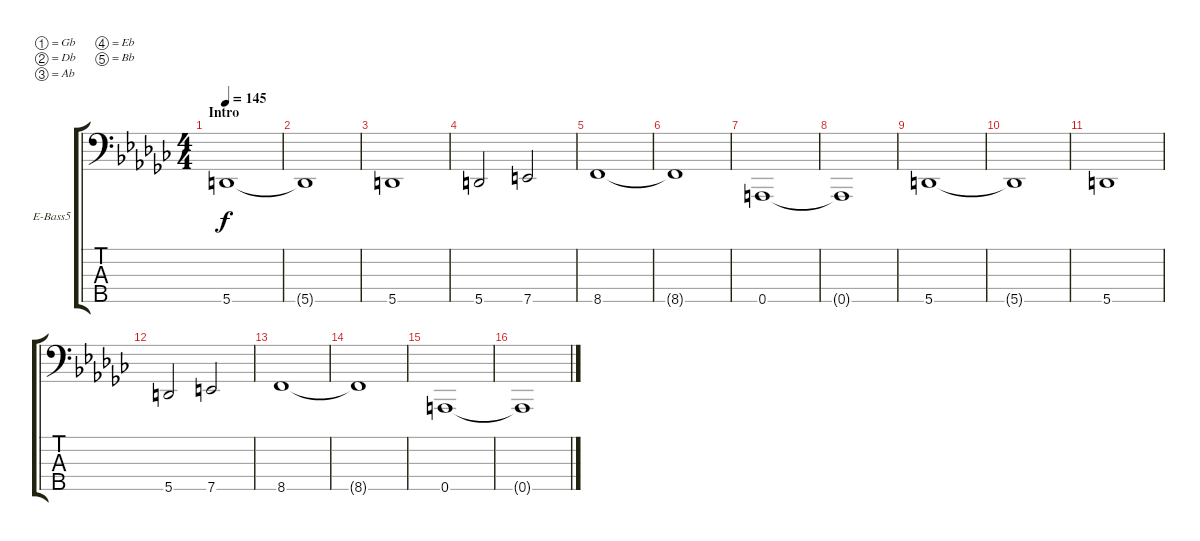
\defaultSystemsLayout 4
\bracketExtendMode groupsimilarinstruments
\firstSystemTrackNameOrientation horizontal
\otherSystemsTrackNameOrientation horizontal
\track ("Electric Bass" "E-Bass5") {instrument electricbassfinger}
\staff {score tabs}
\tuning (Gb2 Db2 Ab1 Eb1 Bb0)
\displaytranspose 11
\ts (4 4)
\section ("" "Intro")
\tempo 145
\clef f4
\ks ebminor
5.5.1{dy f instrument electricbassfinger} |
5.5{t}.1 |
5.5.1 |
5.5.2 7.5.2 |
8.5.1 |
8.5{t}.1 |
0.5.1 |
0.5{t}.1 |
5.5.1 |
5.5{t}.1 |
5.5.1 |
5.5.2 7.5.2 |
8.5.1 |
8.5{t}.1 |
0.5.1 |
0.5{t}.1
